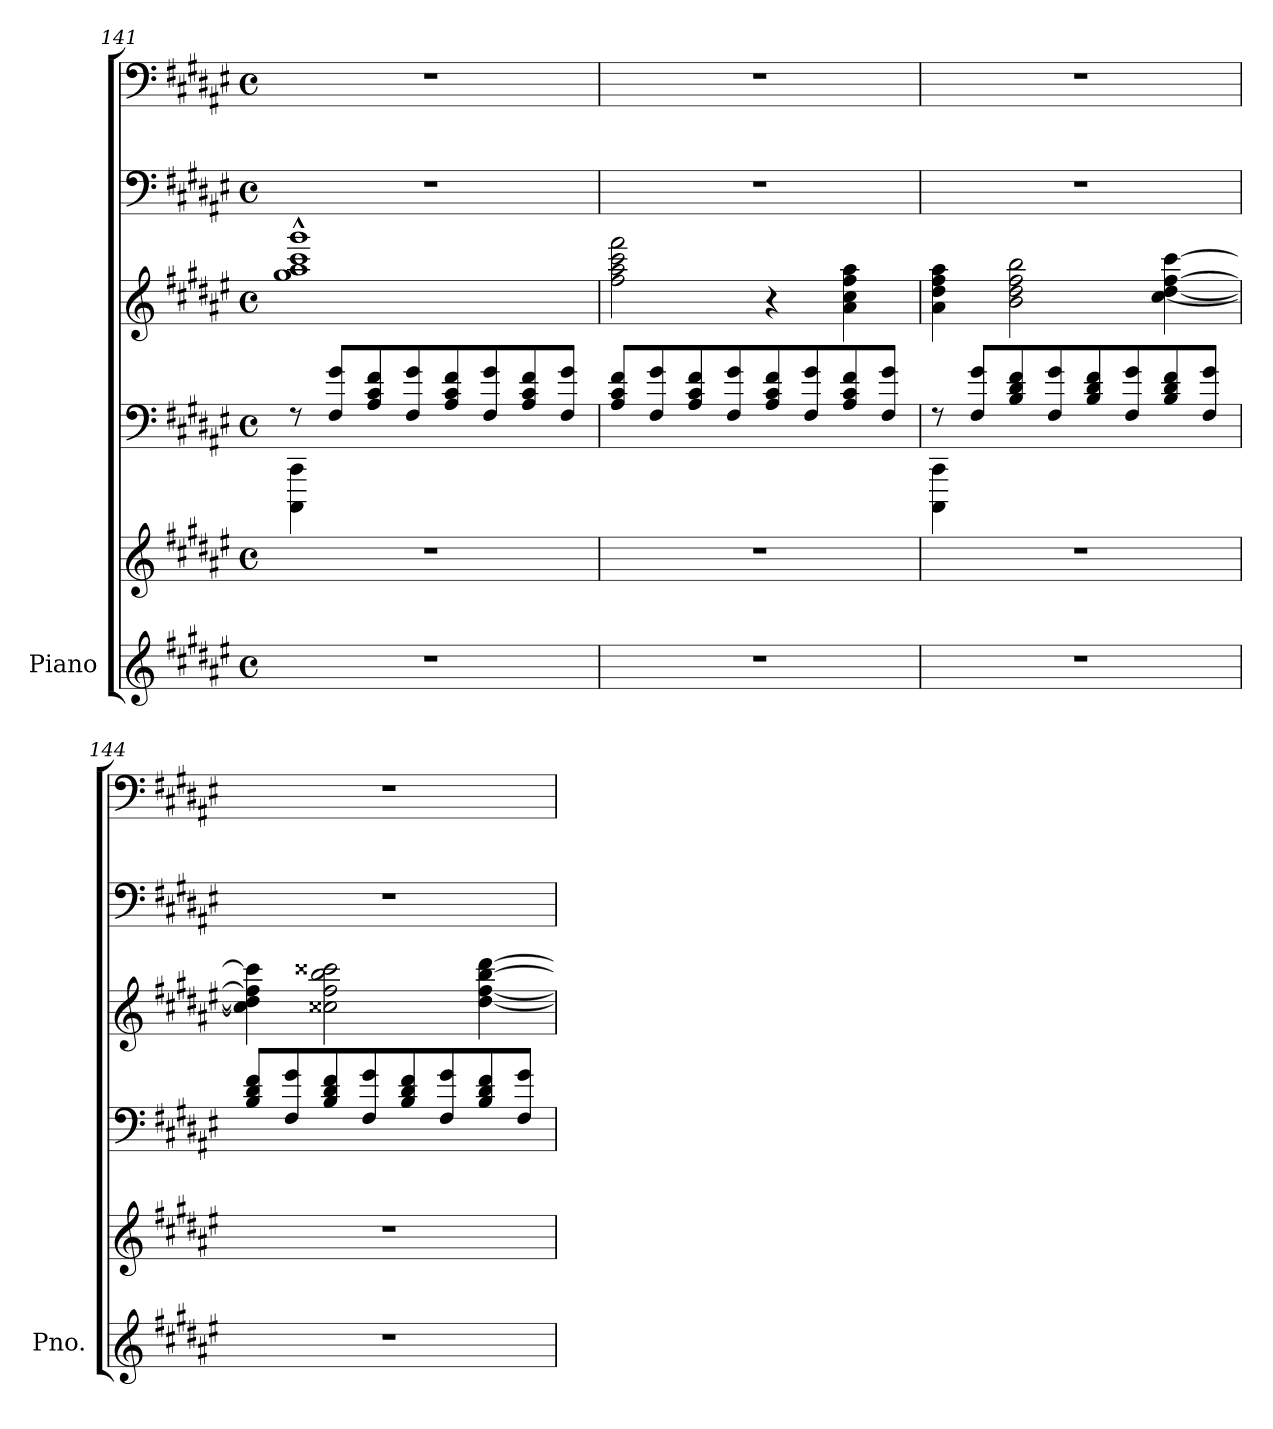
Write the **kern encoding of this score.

**kern	**kern	**kern	**kern	**kern	**kern
*part1	*part1	*part1	*part1	*part1	*part1
*staff6	*staff5	*staff4	*staff3	*staff2	*staff1
*I"Piano	*	*	*	*	*
*I'Pno.	*	*	*	*	*
!!LO:LB:g=z
*clefG2	*clefG2	*clefF4	*clefG2	*clefF4	*clefF4
*k[f#c#g#d#a#e#]	*k[f#c#g#d#a#e#]	*k[f#c#g#d#a#e#]	*k[f#c#g#d#a#e#]	*k[f#c#g#d#a#e#]	*k[f#c#g#d#a#e#]
*M4/4	*M4/4	*M4/4	*M4/4	*M4/4	*M4/4
*met(c)	*met(c)	*met(c)	*met(c)	*met(c)	*met(c)
=141	=141	=141	=141	=141	=141
*	*	*^	*	*	*
1r	1r	8rF	4CCC#\ 4CC#\	1gg#^^ 1aa#^^ 1ccc#^^ 1ggg#^^	1r	1r
.	.	8F#/ 8g#/L	.	.	.	.
.	.	8A#/ 8c#/ 8f#/	4ryy	.	.	.
.	.	8F#/ 8g#/	.	.	.	.
.	.	8A#/ 8c#/ 8f#/	2ryy	.	.	.
.	.	8F#/ 8g#/	.	.	.	.
.	.	8A#/ 8c#/ 8f#/	.	.	.	.
.	.	8F#/ 8g#/J	.	.	.	.
*	*	*v	*v	*	*	*
=142	=142	=142	=142	=142	=142
1r	1r	8A#/ 8c#/ 8f#/L	2ff#\ 2aa#\ 2ccc#\ 2fff#\	1r	1r
.	.	8F#/ 8g#/	.	.	.
.	.	8A#/ 8c#/ 8f#/	.	.	.
.	.	8F#/ 8g#/	.	.	.
.	.	8A#/ 8c#/ 8f#/	4r	.	.
.	.	8F#/ 8g#/	.	.	.
.	.	8A#/ 8c#/ 8f#/	4a#\ 4cc#\ 4ff#\ 4aa#\	.	.
.	.	8F#/ 8g#/J	.	.	.
=143	=143	=143	=143	=143	=143
*	*	*^	*	*	*
1r	1r	8rF	4CCC#\ 4CC#\	4a#\ 4dd#\ 4ff#\ 4aa#\	1r	1r
.	.	8F#/ 8g#/L	.	.	.	.
.	.	8B/ 8d#/ 8f#/	4ryy	2b\ 2dd#\ 2ff#\ 2bb\	.	.
.	.	8F#/ 8g#/	.	.	.	.
.	.	8B/ 8d#/ 8f#/	2ryy	.	.	.
.	.	8F#/ 8g#/	.	.	.	.
.	.	8B/ 8d#/ 8f#/	.	[4cc#\ [4dd#\ [4ff#\ [4ccc#\	.	.
.	.	8F#/ 8g#/J	.	.	.	.
*	*	*v	*v	*	*	*
=144	=144	=144	=144	=144	=144
1r	1r	8B/ 8d#/ 8f#/L	4cc#\] 4dd#\] 4ff#\] 4ccc#\]	1r	1r
.	.	8F#/ 8g#/	.	.	.
.	.	8B/ 8d#/ 8f#/	2cc##X\ 2ff#\ 2bb\ 2ccc##X\	.	.
.	.	8F#/ 8g#/	.	.	.
.	.	8B/ 8d#/ 8f#/	.	.	.
.	.	8F#/ 8g#/	.	.	.
.	.	8B/ 8d#/ 8f#/	[4dd#\ [4ff#\ [4bb\ [4ddd#\	.	.
.	.	8F#/ 8g#/J	.	.	.
=	=	=	=	=	=
*-	*-	*-	*-	*-	*-
